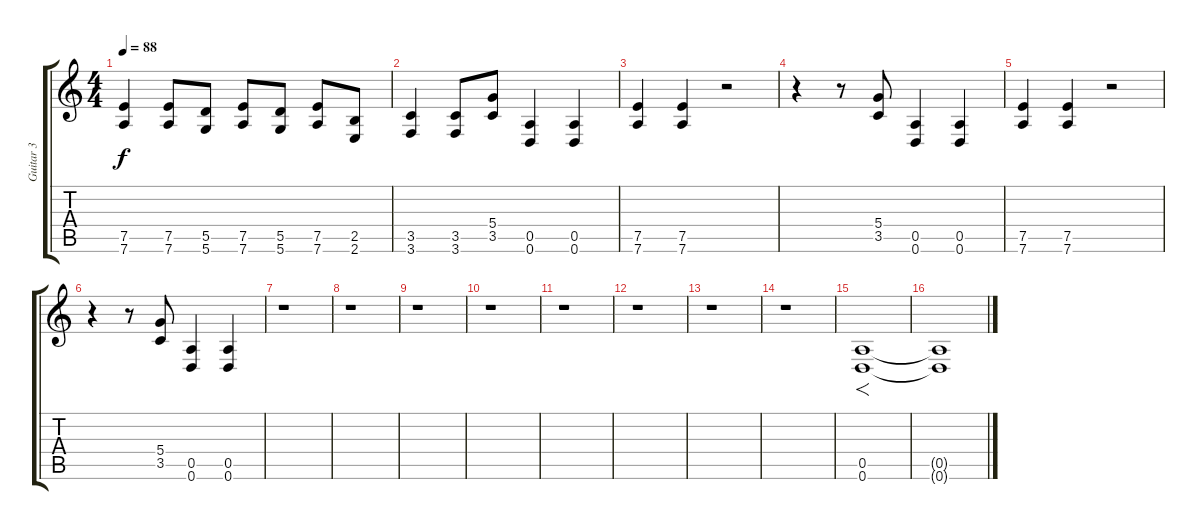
\track ("Guitar 3" "Guitar 3") {instrument overdrivenguitar}
\staff {score tabs}
\tuning (E4 B3 G3 D3 A2 D2) {hide}
\ts (4 4)
\tempo 88
\clef g2
\ks c
(7.5 7.6).4{dy f} (7.5 7.6).8 (5.5 5.6).8 (7.5 7.6).8 (5.5 5.6).8 (7.5 7.6).8 (2.5 2.6).8 |
(3.5 3.6).4 (3.5 3.6).8 (5.4 3.5).8 (0.5 0.6).4 (0.5 0.6).4 |
(7.5 7.6).4 (7.5 7.6).4 r.2 |
r.4 r.8 (5.4 3.5).8 (0.5 0.6).4 (0.5 0.6).4 |
(7.5 7.6).4 (7.5 7.6).4 r.2 |
r.4 r.8 (5.4 3.5).8 (0.5 0.6).4 (0.5 0.6).4 |
r.1 |
r.1 |
r.1 |
r.1 |
r.1 |
r.1 |
r.1 |
r.1 |
(0.5 0.6).1{f} |
(0.5{t} 0.6{t}).1
